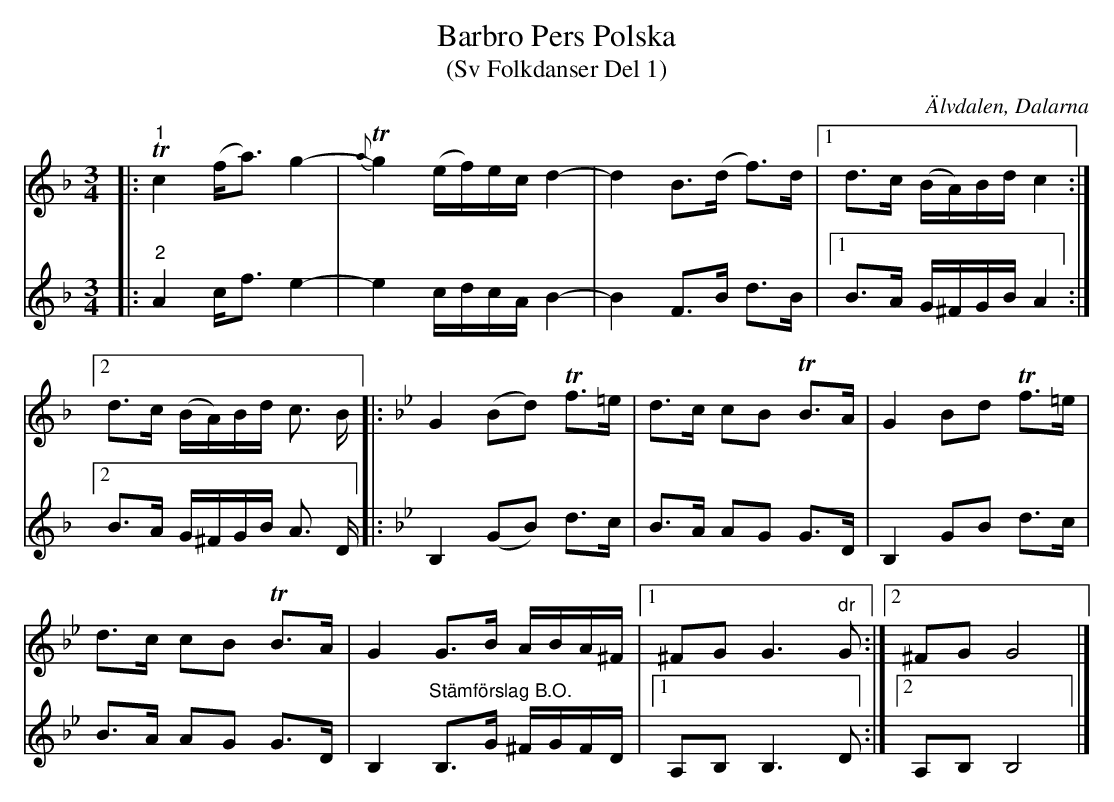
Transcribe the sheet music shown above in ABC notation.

X:1
T:Barbro Pers Polska
T:(Sv Folkdanser Del 1)
O:Älvdalen, Dalarna
L:1/8
M:3/4
K:F
V:1
|:"^1"!trill! c2 (f<a) g2- |T{a} g2 (e/f/)e/c/ d2- | d2 B>(d f>)d |1 d>c (B/A/)B/d/ c2 :|2
d>c (B/A/)B/d/ c3/2 B/ |:[K:Bb] G2 (Bd)T f>=e | d>c cBT B>A | G2 BdT f>=e |
d>c cBT B>A | G2 G>B A/B/A/^F/ |1 ^FG G3"^dr" G :|2 ^FG G4 |]
V:2
|:"^2" A2 c<f e2- | e2 c/d/c/A/ B2- | B2 F>B d>B |1 B>A G/^F/G/B/ A2 :|2
B>A G/^F/G/B/ A3/2 D/ |: [K:Bb] B,2 (GB) d>c | B>A AG G>D | B,2 GB d>c |
B>A AG G>D | B,2 "^Stämförslag B.O." B,>G ^F/G/F/D/ |1 A,B, B,3 D :|2 A,B, B,4 |]
